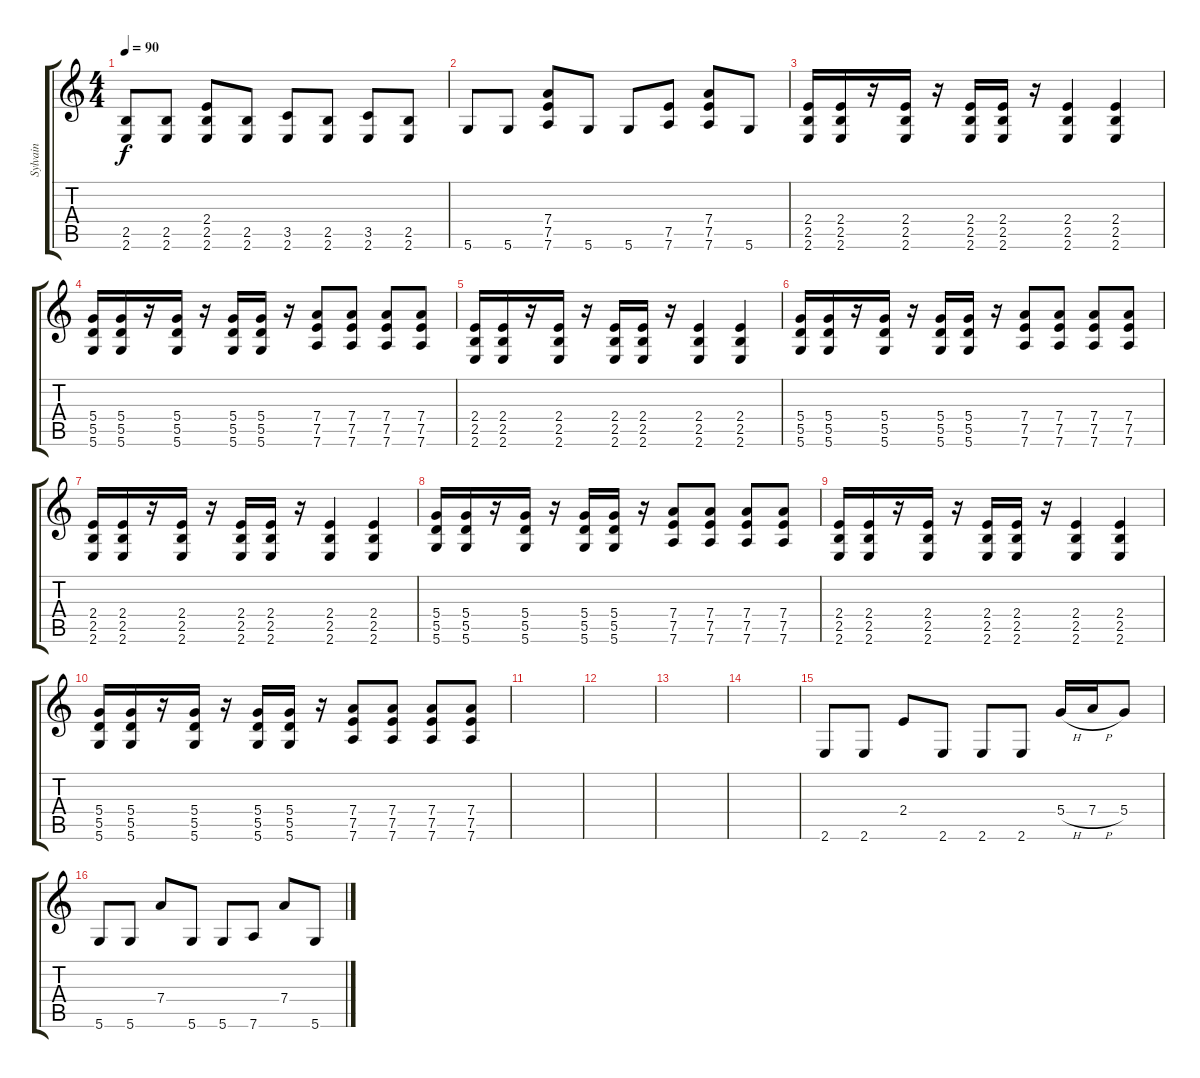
\track ("Sylvain" "Sylvain") {instrument distortionguitar}
\staff {score tabs}
\tuning (E4 B3 G3 D3 A2 D2) {hide}
\ts (4 4)
\tempo 90
\clef g2
\ks c
(2.5 2.6).8{dy f} (2.5 2.6).8 (2.4 2.5 2.6).8 (2.5 2.6).8 (3.5 2.6).8 (2.5 2.6).8 (3.5 2.6).8 (2.5 2.6).8 |
5.6.8 5.6.8 (7.4 7.5 7.6).8 5.6.8 5.6.8 (7.5 7.6).8 (7.4 7.5 7.6).8 5.6.8 |
(2.4 2.5 2.6).16 (2.4 2.5 2.6).16 r.16 (2.4 2.5 2.6).16 r.16 (2.4 2.5 2.6).16 (2.4 2.5 2.6).16 r.16 (2.4 2.5 2.6).4 (2.4 2.5 2.6).4 |
(5.4 5.5 5.6).16 (5.4 5.5 5.6).16 r.16 (5.4 5.5 5.6).16 r.16 (5.4 5.5 5.6).16 (5.4 5.5 5.6).16 r.16 (7.4 7.5 7.6).8 (7.4 7.5 7.6).8 (7.4 7.5 7.6).8 (7.4 7.5 7.6).8 |
(2.4 2.5 2.6).16 (2.4 2.5 2.6).16 r.16 (2.4 2.5 2.6).16 r.16 (2.4 2.5 2.6).16 (2.4 2.5 2.6).16 r.16 (2.4 2.5 2.6).4 (2.4 2.5 2.6).4 |
(5.4 5.5 5.6).16 (5.4 5.5 5.6).16 r.16 (5.4 5.5 5.6).16 r.16 (5.4 5.5 5.6).16 (5.4 5.5 5.6).16 r.16 (7.4 7.5 7.6).8 (7.4 7.5 7.6).8 (7.4 7.5 7.6).8 (7.4 7.5 7.6).8 |
(2.4 2.5 2.6).16 (2.4 2.5 2.6).16 r.16 (2.4 2.5 2.6).16 r.16 (2.4 2.5 2.6).16 (2.4 2.5 2.6).16 r.16 (2.4 2.5 2.6).4 (2.4 2.5 2.6).4 |
(5.4 5.5 5.6).16 (5.4 5.5 5.6).16 r.16 (5.4 5.5 5.6).16 r.16 (5.4 5.5 5.6).16 (5.4 5.5 5.6).16 r.16 (7.4 7.5 7.6).8 (7.4 7.5 7.6).8 (7.4 7.5 7.6).8 (7.4 7.5 7.6).8 |
(2.4 2.5 2.6).16 (2.4 2.5 2.6).16 r.16 (2.4 2.5 2.6).16 r.16 (2.4 2.5 2.6).16 (2.4 2.5 2.6).16 r.16 (2.4 2.5 2.6).4 (2.4 2.5 2.6).4 |
(5.4 5.5 5.6).16 (5.4 5.5 5.6).16 r.16 (5.4 5.5 5.6).16 r.16 (5.4 5.5 5.6).16 (5.4 5.5 5.6).16 r.16 (7.4 7.5 7.6).8 (7.4 7.5 7.6).8 (7.4 7.5 7.6).8 (7.4 7.5 7.6).8 |
|
|
|
|
2.6.8 2.6.8 2.4.8 2.6.8 2.6.8 2.6.8 5.4{h}.16 7.4{h}.16 5.4.8 |
5.6.8 5.6.8 7.4.8 5.6.8 5.6.8 7.6.8 7.4.8 5.6.8
